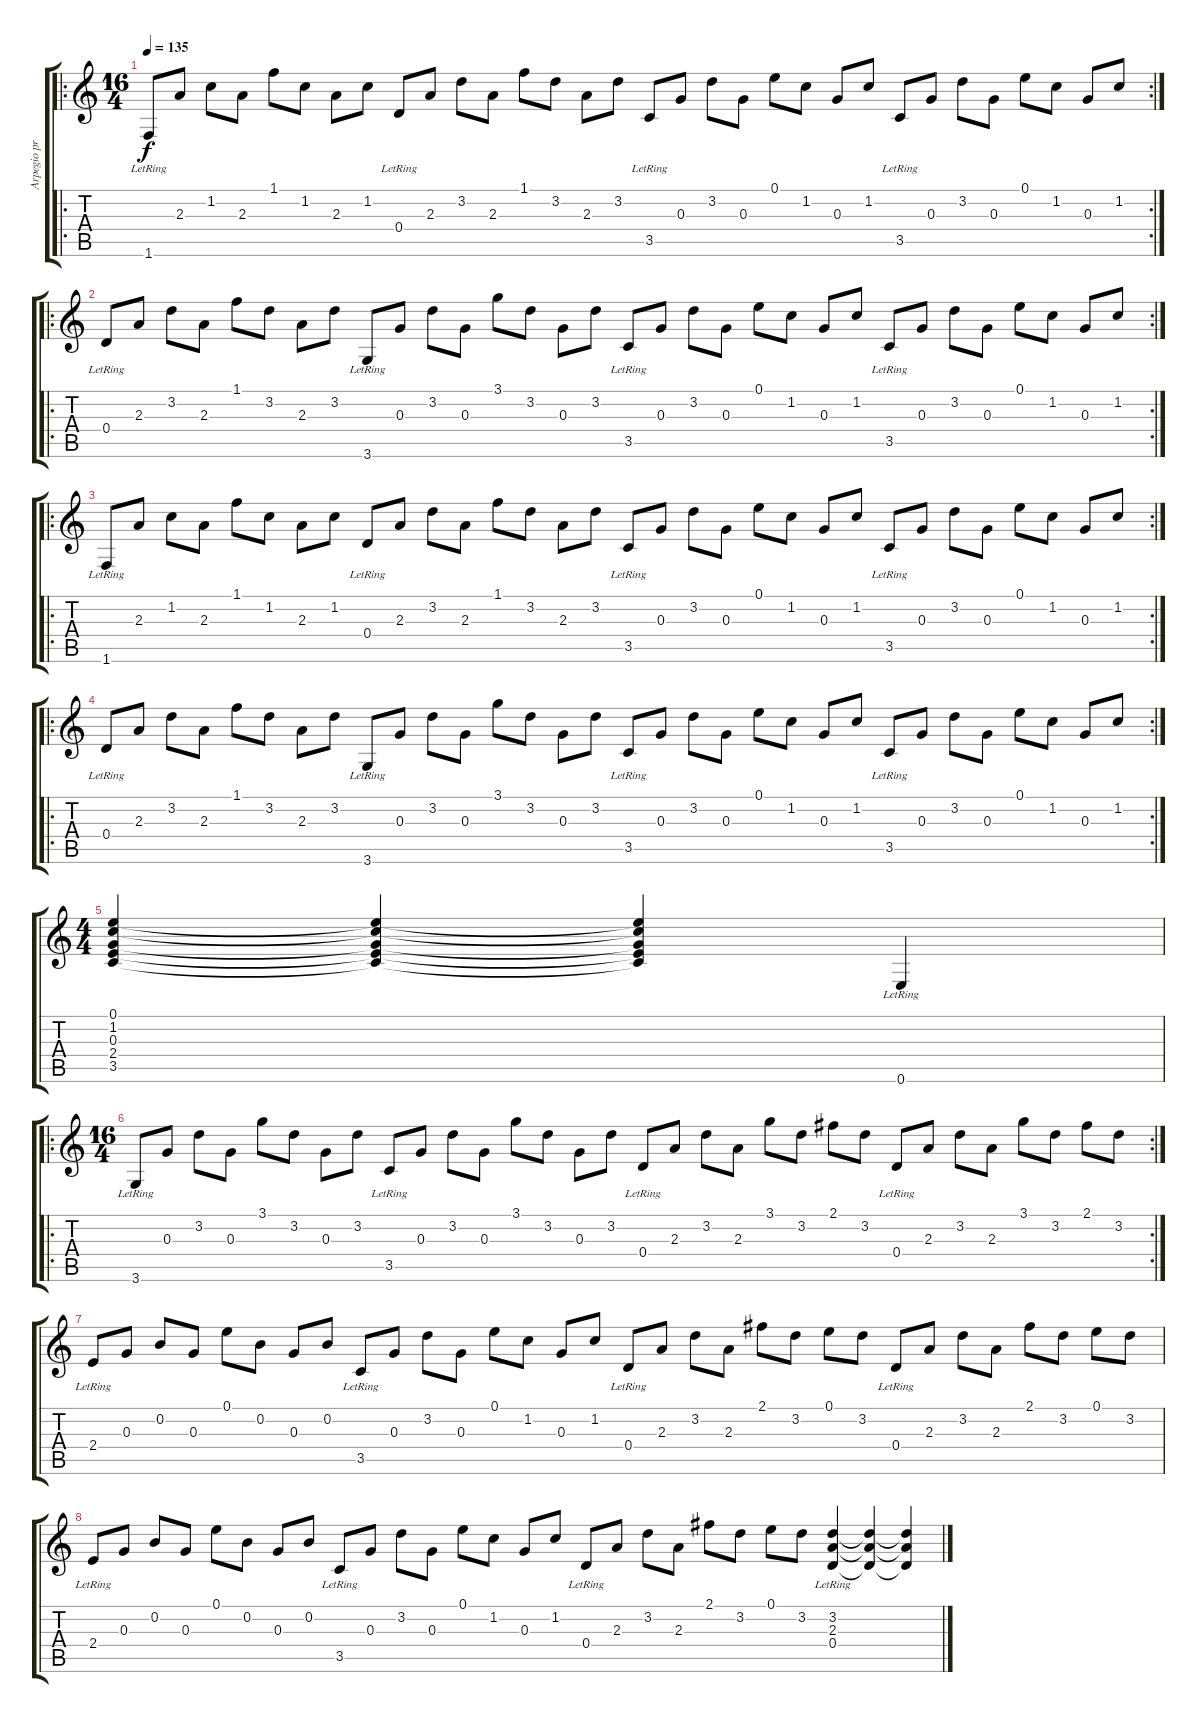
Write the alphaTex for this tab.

\track ("Arpegio principal" "Arpegio pr") {instrument acousticguitarsteel}
\staff {score tabs}
\tuning (E4 B3 G3 D3 A2 E2) {hide}
\ro
\rc 2
\ts (16 4)
\tempo 135
\clef g2
\ks c
1.6{lr}.8{dy f} 2.3.8 1.2.8 2.3.8 1.1.8 1.2.8 2.3.8 1.2.8 0.4{lr}.8 2.3.8 3.2.8 2.3.8 1.1.8 3.2.8 2.3.8 3.2.8 3.5{lr}.8 0.3.8 3.2.8 0.3.8 0.1.8 1.2.8 0.3.8 1.2.8 3.5{lr}.8 0.3.8 3.2.8 0.3.8 0.1.8 1.2.8 0.3.8 1.2.8 |
\ro
\rc 2
0.4{lr}.8 2.3.8 3.2.8 2.3.8 1.1.8 3.2.8 2.3.8 3.2.8 3.6{lr}.8 0.3.8 3.2.8 0.3.8 3.1.8 3.2.8 0.3.8 3.2.8 3.5{lr}.8 0.3.8 3.2.8 0.3.8 0.1.8 1.2.8 0.3.8 1.2.8 3.5{lr}.8 0.3.8 3.2.8 0.3.8 0.1.8 1.2.8 0.3.8 1.2.8 |
\ro
\rc 2
1.6{lr}.8 2.3.8 1.2.8 2.3.8 1.1.8 1.2.8 2.3.8 1.2.8 0.4{lr}.8 2.3.8 3.2.8 2.3.8 1.1.8 3.2.8 2.3.8 3.2.8 3.5{lr}.8 0.3.8 3.2.8 0.3.8 0.1.8 1.2.8 0.3.8 1.2.8 3.5{lr}.8 0.3.8 3.2.8 0.3.8 0.1.8 1.2.8 0.3.8 1.2.8 |
\ro
\rc 2
0.4{lr}.8 2.3.8 3.2.8 2.3.8 1.1.8 3.2.8 2.3.8 3.2.8 3.6{lr}.8 0.3.8 3.2.8 0.3.8 3.1.8 3.2.8 0.3.8 3.2.8 3.5{lr}.8 0.3.8 3.2.8 0.3.8 0.1.8 1.2.8 0.3.8 1.2.8 3.5{lr}.8 0.3.8 3.2.8 0.3.8 0.1.8 1.2.8 0.3.8 1.2.8 |
\ts (4 4)
(0.1 1.2 0.3 2.4 3.5).4 (0.1{t} 1.2{t} 0.3{t} 2.4{t} 3.5{t}).4 (0.1{t} 1.2{t} 0.3{t} 2.4{t} 3.5{t}).4 0.6{lr}.4 |
\ro
\rc 2
\ts (16 4)
3.6{lr}.8 0.3.8 3.2.8 0.3.8 3.1.8 3.2.8 0.3.8 3.2.8 3.5{lr}.8 0.3.8 3.2.8 0.3.8 3.1.8 3.2.8 0.3.8 3.2.8 0.4{lr}.8 2.3.8 3.2.8 2.3.8 3.1.8 3.2.8 2.1.8 3.2.8 0.4{lr}.8 2.3.8 3.2.8 2.3.8 3.1.8 3.2.8 2.1.8 3.2.8 |
2.4{lr}.8 0.3.8 0.2.8 0.3.8 0.1.8 0.2.8 0.3.8 0.2.8 3.5{lr}.8 0.3.8 3.2.8 0.3.8 0.1.8 1.2.8 0.3.8 1.2.8 0.4{lr}.8 2.3.8 3.2.8 2.3.8 2.1.8 3.2.8 0.1.8 3.2.8 0.4{lr}.8 2.3.8 3.2.8 2.3.8 2.1.8 3.2.8 0.1.8 3.2.8 |
2.4{lr}.8 0.3.8 0.2.8 0.3.8 0.1.8 0.2.8 0.3.8 0.2.8 3.5{lr}.8 0.3.8 3.2.8 0.3.8 0.1.8 1.2.8 0.3.8 1.2.8 0.4{lr}.8 2.3.8 3.2.8 2.3.8 2.1.8 3.2.8 0.1.8 3.2.8 (3.2{lr} 2.3{lr} 0.4{lr}).4 (3.2{t} 2.3{t} 0.4{t}).4 (3.2{t} 2.3{t} 0.4{t}).4
